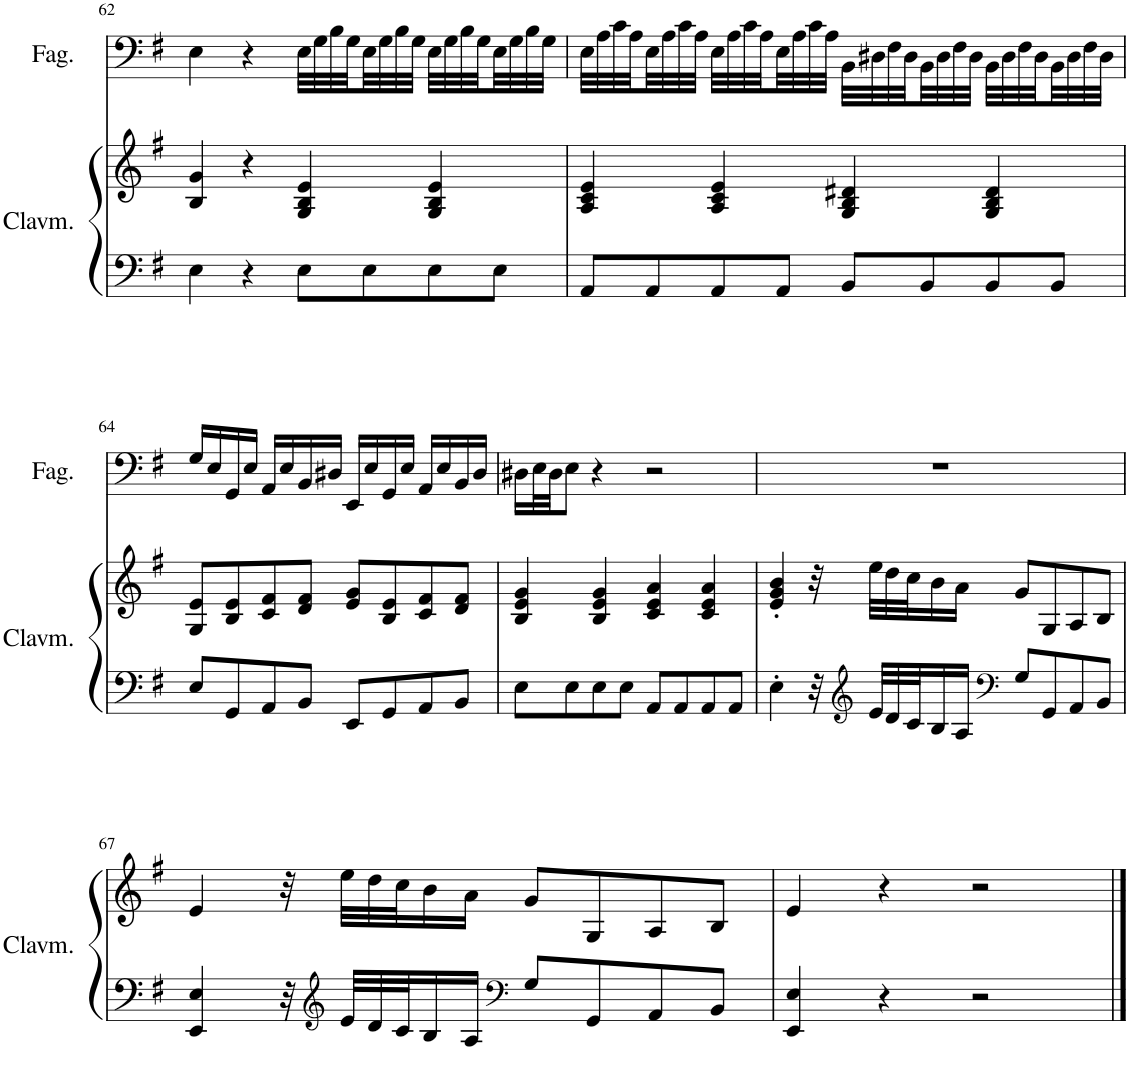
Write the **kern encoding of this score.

**kern	**kern	**kern
*part2	*part2	*part1
*staff3	*staff2	*staff1
*I"Clavicémbalo	*	*I"Fagot, Fagotto
*I'Clavm.	*	*I'Fag.
!!LO:PB:g=z
*clefF4	*clefG2	*clefF4
*k[f#]	*k[f#]	*k[f#]
*M4/4	*M4/4	*M4/4
=62	=62	=62
4E\	4B/ 4g/	4E\
4r	4r	4r
8E\L	4G/ 4B/ 4e/	32E\LLL
.	.	32G\
.	.	32B\
.	.	32G\
8E\	.	32E\
.	.	32G\
.	.	32B\
.	.	32G\JJJ
8E\	4G/ 4B/ 4e/	32E\LLL
.	.	32G\
.	.	32B\
.	.	32G\
8E\J	.	32E\
.	.	32G\
.	.	32B\
.	.	32G\JJJ
=63	=63	=63
8AA/L	4A/ 4c/ 4e/	32E\LLL
.	.	32A\
.	.	32c\
.	.	32A\
8AA/	.	32E\
.	.	32A\
.	.	32c\
.	.	32A\JJJ
8AA/	4A/ 4c/ 4e/	32E\LLL
.	.	32A\
.	.	32c\
.	.	32A\
8AA/J	.	32E\
.	.	32A\
.	.	32c\
.	.	32A\JJJ
8BB/L	4G/ 4B/ 4d#X/	32BB\LLL
.	.	32D#X\
.	.	32F#\
.	.	32D#\
8BB/	.	32BB\
.	.	32D#\
.	.	32F#\
.	.	32D#\JJJ
8BB/	4G/ 4B/ 4d#/	32BB\LLL
.	.	32D#\
.	.	32F#\
.	.	32D#\
8BB/J	.	32BB\
.	.	32D#\
.	.	32F#\
.	.	32D#\JJJ
!!LO:LB:g=z
=64	=64	=64
8E/L	8G/ 8e/L	16G/LL
.	.	16E/
8GG/	8B/ 8e/	16GG/
.	.	16E/JJ
8AA/	8c/ 8f#/	16AA/LL
.	.	16E/
8BB/J	8d/ 8f#/J	16BB/
.	.	16D#X/JJ
8EE/L	8e/ 8g/L	16EE/LL
.	.	16E/
8GG/	8B/ 8e/	16GG/
.	.	16E/JJ
8AA/	8c/ 8f#/	16AA/LL
.	.	16E/
8BB/J	8d/ 8f#/J	16BB/
.	.	16D#/JJ
=65	=65	=65
8E\L	4B/ 4e/ 4g/	16D#X\LL
.	.	32E\L
.	.	32D#\JJ
8E\	.	8E\J
8E\	4B/ 4e/ 4g/	4r
8E\J	.	.
8AA/L	4c/ 4e/ 4a/	2r
8AA/	.	.
8AA/	4c/ 4e/ 4a/	.
8AA/J	.	.
=66	=66	=66
4E'\	4e/' 4g/' 4b/'	1r
32r	32r	.
*clefG2	*	*
32e/LLL	32ee\LLL	.
32d/	32dd\	.
32c/J	32cc\J	.
16B/	16b\	.
16A/JJ	16a\JJ	.
*clefF4	*	*
8G/L	8g/L	.
8GG/	8G/	.
8AA/	8A/	.
8BB/J	8B/J	.
!!LO:LB:g=z
=67	=67	=67
4EE/ 4E/	4e/	1r
32r	32r	.
*clefG2	*	*
32e/LLL	32ee\LLL	.
32d/	32dd\	.
32c/J	32cc\J	.
16B/	16b\	.
16A/JJ	16a\JJ	.
*clefF4	*	*
8G/L	8g/L	.
8GG/	8G/	.
8AA/	8A/	.
8BB/J	8B/J	.
=68	=68	=68
4EE/ 4E/	4e/	1r
4r	4r	.
2r	2r	.
==	==	==
*-	*-	*-
